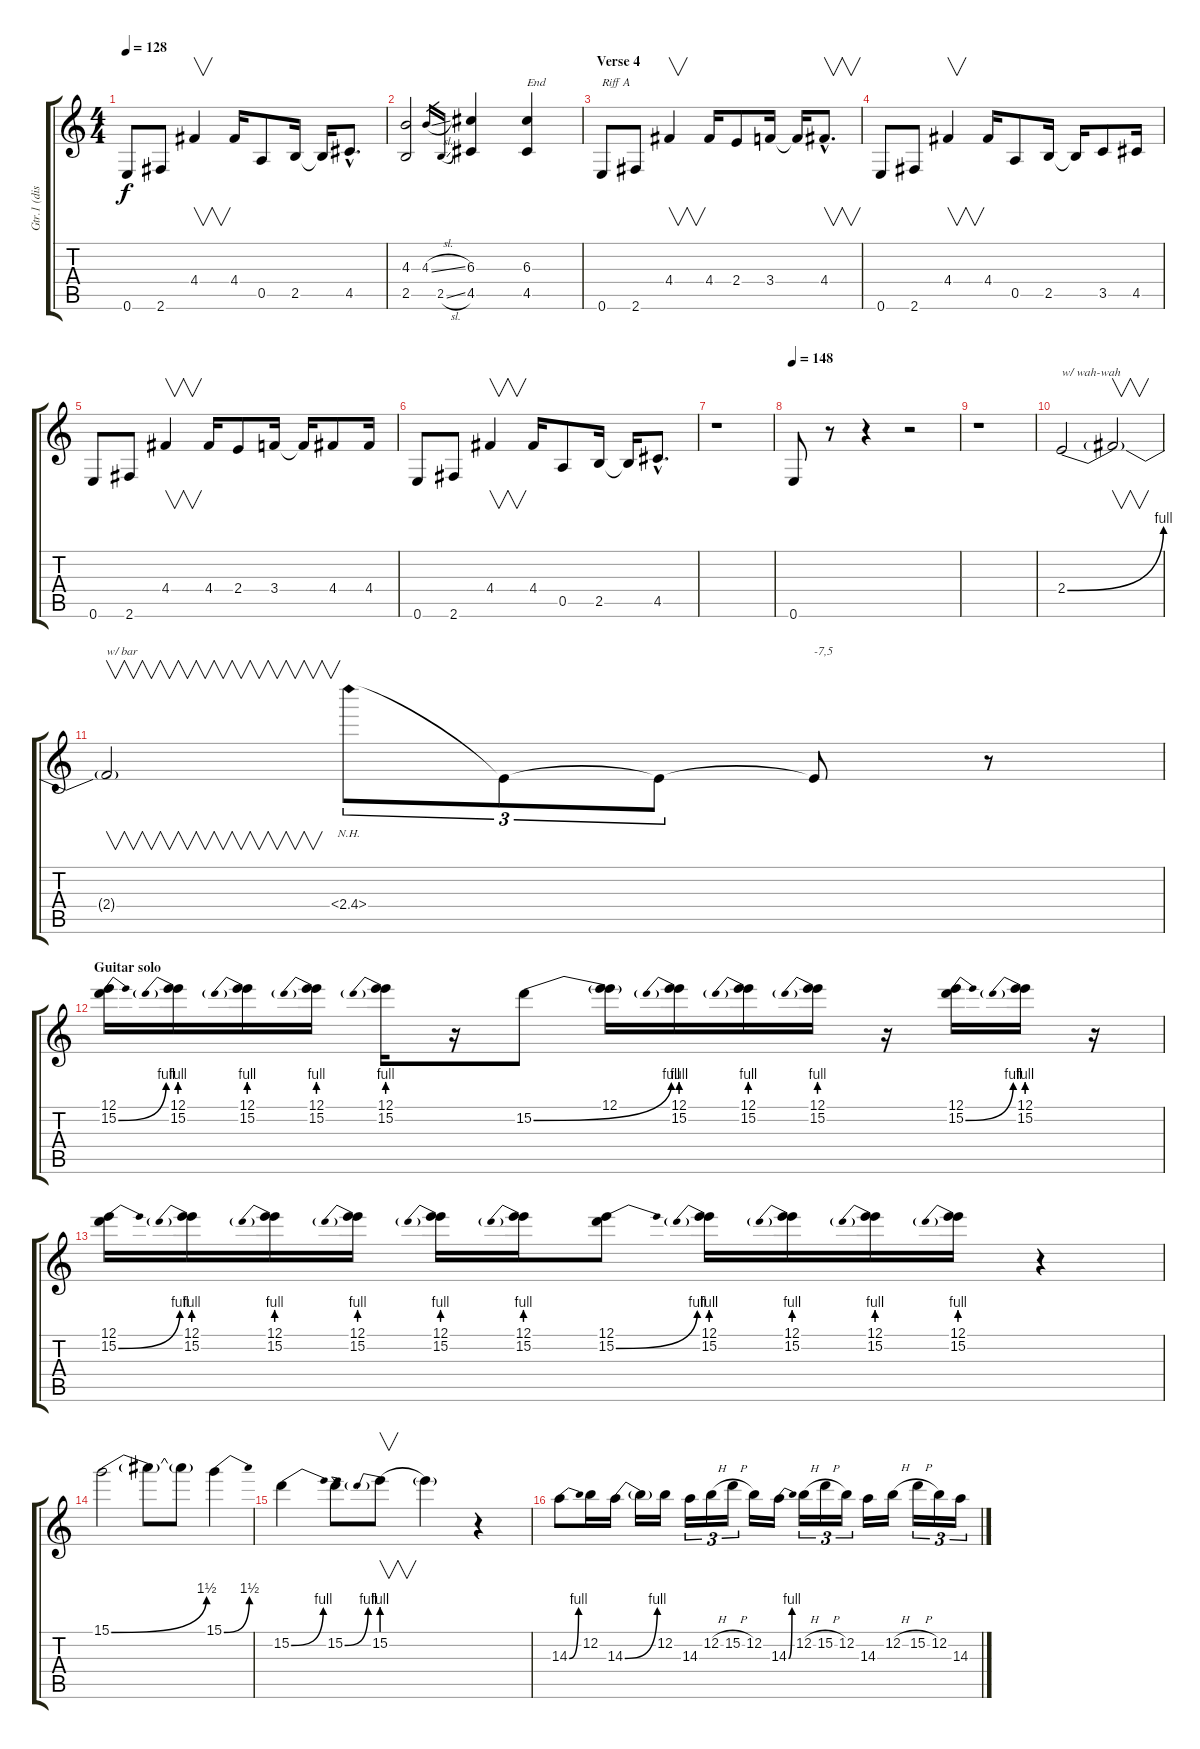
\track ("Gtr.1 (dist.)" "Gtr.1 (dis") {instrument distortionguitar}
\staff {score tabs}
\tuning (E4 B3 G3 D3 A2 E2) {hide}
\ts (4 4)
\tempo 128
\clef g2
\ks c
0.6.8{dy f} 2.6.8 4.4.4{v} 4.4.16 0.5.8 2.5.16 2.5{t}.16 4.5{hac}.8{d} |
(4.3 2.5).2 4.3{sl}.16{gr} 2.5{sl}.16{gr} (6.3 4.5).4 (6.3 4.5).4{txt "End"} |
\section ("" "Verse 4")
0.6.8{txt "Riff A"} 2.6.8 4.4.4{v} 4.4.16 2.4.8 3.4.16 3.4{t}.16 4.4{hac}.8{v d} |
0.6.8 2.6.8 4.4.4{v} 4.4.16 0.5.8 2.5.16 2.5{t}.16 3.5.8 4.5.16 |
0.6.8 2.6.8 4.4.4{v} 4.4.16 2.4.8 3.4.16 3.4{t}.16 4.4.8 4.4.16 |
0.6.8 2.6.8 4.4.4{v} 4.4.16 0.5.8 2.5.16 2.5{t}.16 4.5{hac}.8{d} |
r.1 |
\tempo 148
0.6.8 r.8 r.4 r.2 |
r.1 |
2.4{be (bend 0 0 60 4)}.2{txt "w/ wah-wah"} 2.4{t}.2{v} |
2.4{t}.2{v txt "w/ bar"} 2.4{nh}.8{tu (3 2)} 2.4{t}.8{tu (3 2)} 2.4{t}.8{tu (3 2)} 2.4{t}.8{txt "-7,5"} r.8 |
\section ("" "Guitar solo")
(12.1 15.2{be (bend 0 0 60 4)}).16 (12.1 15.2{be (prebend 0 4 60 4)}).16 (12.1 15.2{be (prebend 0 4 60 4)}).16 (12.1 15.2{be (prebend 0 4 60 4)}).16 (12.1 15.2{be (prebend 0 4 60 4)}).16 r.16 15.2{be (bend 0 0 60 4)}.8 (12.1 15.2{t}).16 (12.1 15.2{be (prebend 0 4 60 4)}).16 (12.1 15.2{be (prebend 0 4 60 4)}).16 (12.1 15.2{be (prebend 0 4 60 4)}).16 r.16 (12.1 15.2{be (bend 0 0 60 4)}).16 (12.1 15.2{be (prebend 0 4 60 4)}).16 r.16 |
(12.1 15.2{be (bend 0 0 60 4)}).16 (12.1 15.2{be (prebend 0 4 60 4)}).16 (12.1 15.2{be (prebend 0 4 60 4)}).16 (12.1 15.2{be (prebend 0 4 60 4)}).16 (12.1 15.2{be (prebend 0 4 60 4)}).16 (12.1 15.2{be (prebend 0 4 60 4)}).16 (12.1 15.2{be (bend 0 0 60 4)}).8 (12.1 15.2{be (prebend 0 4 60 4)}).16 (12.1 15.2{be (prebend 0 4 60 4)}).16 (12.1 15.2{be (prebend 0 4 60 4)}).16 (12.1 15.2{be (prebend 0 4 60 4)}).16 r.4 |
15.1{be (bend 0 0 60 6)}.2 15.1{t}.8 15.1{t}.8 15.1{be (bend 0 0 60 6)}.4 |
15.2{be (bend 0 0 60 4)}.4 15.2{be (bend 0 0 60 4)}.8 15.2{be (prebend 0 4 60 4)}.8{v} 15.2{t}.4 r.4 |
14.3{be (bend 0 0 60 4)}.8 12.2.16 14.3{be (bend 0 0 60 4)}.16 14.3{t}.16 12.2.16 14.3.16{tu (3 2)} 12.2{h}.16{tu (3 2)} 15.2{h}.16{tu (3 2)} 12.2.16 14.3{be (bend 0 0 60 4)}.16 12.2{h}.16{tu (3 2)} 15.2{h}.16{tu (3 2)} 12.2.16{tu (3 2)} 14.3.16 12.2{h}.16 15.2{h}.16{tu (3 2)} 12.2.16{tu (3 2)} 14.3.16{tu (3 2)}
